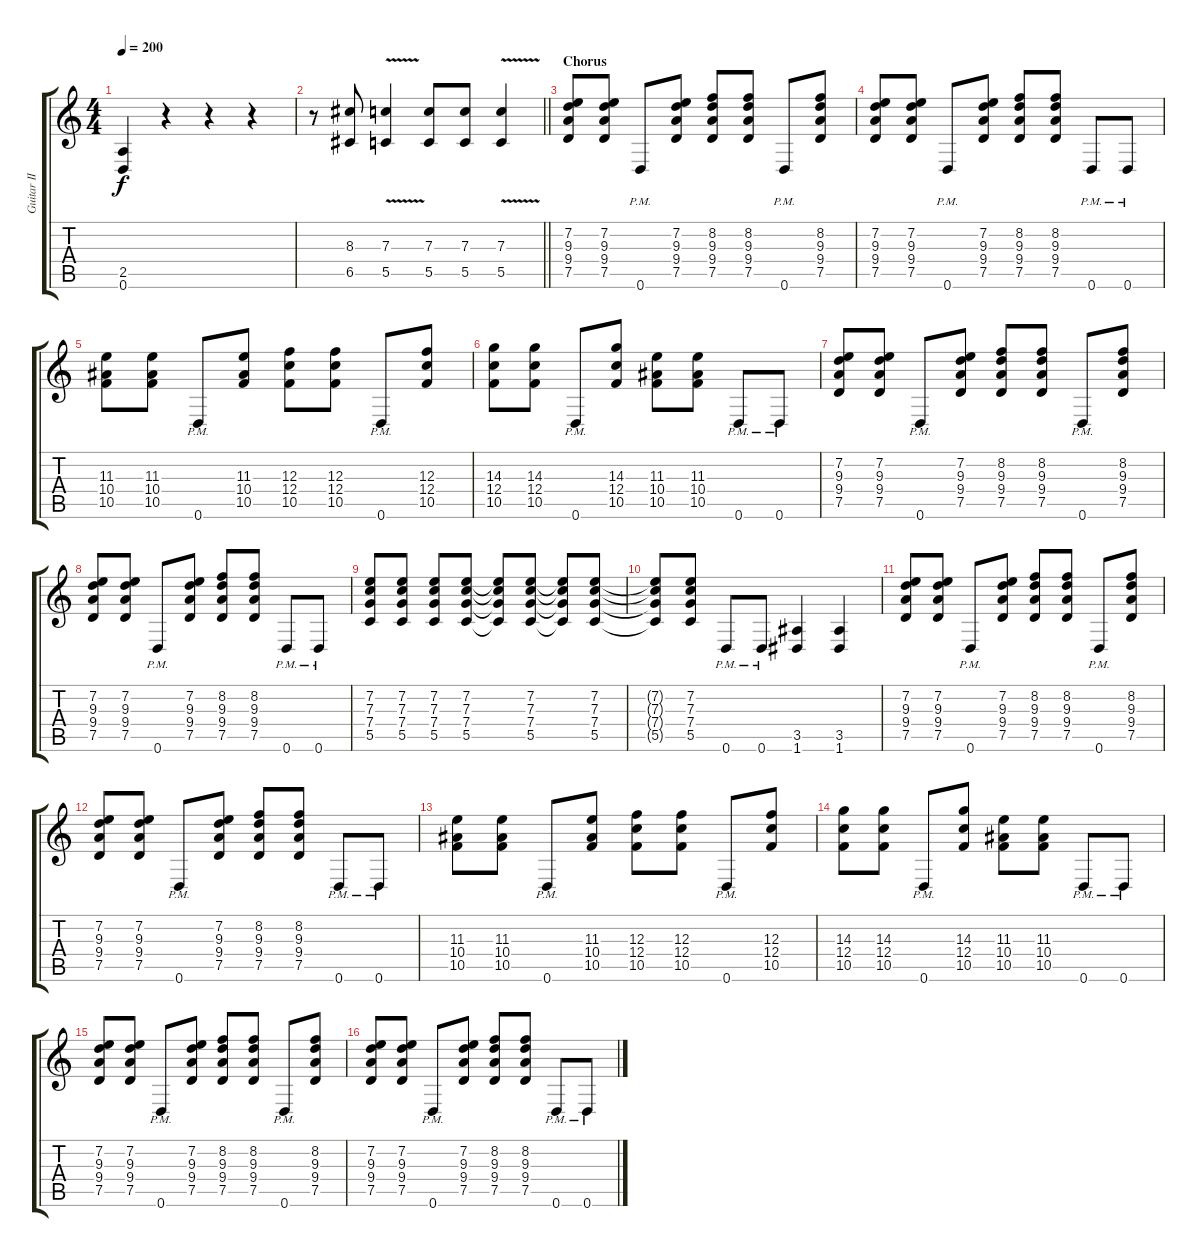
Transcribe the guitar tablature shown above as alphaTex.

\track ("Guitar II" "Guitar II") {instrument distortionguitar}
\staff {score tabs}
\tuning (D4 A3 F3 C3 G2 D2) {hide}
\ts (4 4)
\tempo 200
\clef g2
\ks c
(2.5 0.6).4{dy f} r.4 r.4 r.4 |
\barLineRight lightlight
r.8 (8.3 6.5).8 (7.3{v} 5.5{v}).4 (7.3 5.5).8 (7.3 5.5).8 (7.3{v} 5.5{v}).4 |
\section ("" "Chorus")
(7.2 9.3 9.4 7.5).8 (7.2 9.3 9.4 7.5).8 0.6{pm}.8 (7.2 9.3 9.4 7.5).8 (8.2 9.3 9.4 7.5).8 (8.2 9.3 9.4 7.5).8 0.6{pm}.8 (8.2 9.3 9.4 7.5).8 |
(7.2 9.3 9.4 7.5).8 (7.2 9.3 9.4 7.5).8 0.6{pm}.8 (7.2 9.3 9.4 7.5).8 (8.2 9.3 9.4 7.5).8 (8.2 9.3 9.4 7.5).8 0.6{pm}.8 0.6{pm}.8 |
(11.3 10.4 10.5).8 (11.3 10.4 10.5).8 0.6{pm}.8 (11.3 10.4 10.5).8 (12.3 12.4 10.5).8 (12.3 12.4 10.5).8 0.6{pm}.8 (12.3 12.4 10.5).8 |
(14.3 12.4 10.5).8 (14.3 12.4 10.5).8 0.6{pm}.8 (14.3 12.4 10.5).8 (11.3 10.4 10.5).8 (11.3 10.4 10.5).8 0.6{pm}.8 0.6{pm}.8 |
(7.2 9.3 9.4 7.5).8 (7.2 9.3 9.4 7.5).8 0.6{pm}.8 (7.2 9.3 9.4 7.5).8 (8.2 9.3 9.4 7.5).8 (8.2 9.3 9.4 7.5).8 0.6{pm}.8 (8.2 9.3 9.4 7.5).8 |
(7.2 9.3 9.4 7.5).8 (7.2 9.3 9.4 7.5).8 0.6{pm}.8 (7.2 9.3 9.4 7.5).8 (8.2 9.3 9.4 7.5).8 (8.2 9.3 9.4 7.5).8 0.6{pm}.8 0.6{pm}.8 |
(7.2 7.3 7.4 5.5).8 (7.2 7.3 7.4 5.5).8 (7.2 7.3 7.4 5.5).8 (7.2 7.3 7.4 5.5).8 (7.2{t} 7.3{t} 7.4{t} 5.5{t}).8 (7.2 7.3 7.4 5.5).8 (7.2{t} 7.3{t} 7.4{t} 5.5{t}).8 (7.2 7.3 7.4 5.5).8 |
(7.2{t} 7.3{t} 7.4{t} 5.5{t}).8 (7.2 7.3 7.4 5.5).8 0.6{pm}.8 0.6{pm}.8 (3.5 1.6).4 (3.5 1.6).4 |
(7.2 9.3 9.4 7.5).8 (7.2 9.3 9.4 7.5).8 0.6{pm}.8 (7.2 9.3 9.4 7.5).8 (8.2 9.3 9.4 7.5).8 (8.2 9.3 9.4 7.5).8 0.6{pm}.8 (8.2 9.3 9.4 7.5).8 |
(7.2 9.3 9.4 7.5).8 (7.2 9.3 9.4 7.5).8 0.6{pm}.8 (7.2 9.3 9.4 7.5).8 (8.2 9.3 9.4 7.5).8 (8.2 9.3 9.4 7.5).8 0.6{pm}.8 0.6{pm}.8 |
(11.3 10.4 10.5).8 (11.3 10.4 10.5).8 0.6{pm}.8 (11.3 10.4 10.5).8 (12.3 12.4 10.5).8 (12.3 12.4 10.5).8 0.6{pm}.8 (12.3 12.4 10.5).8 |
(14.3 12.4 10.5).8 (14.3 12.4 10.5).8 0.6{pm}.8 (14.3 12.4 10.5).8 (11.3 10.4 10.5).8 (11.3 10.4 10.5).8 0.6{pm}.8 0.6{pm}.8 |
(7.2 9.3 9.4 7.5).8 (7.2 9.3 9.4 7.5).8 0.6{pm}.8 (7.2 9.3 9.4 7.5).8 (8.2 9.3 9.4 7.5).8 (8.2 9.3 9.4 7.5).8 0.6{pm}.8 (8.2 9.3 9.4 7.5).8 |
(7.2 9.3 9.4 7.5).8 (7.2 9.3 9.4 7.5).8 0.6{pm}.8 (7.2 9.3 9.4 7.5).8 (8.2 9.3 9.4 7.5).8 (8.2 9.3 9.4 7.5).8 0.6{pm}.8 0.6{pm}.8
